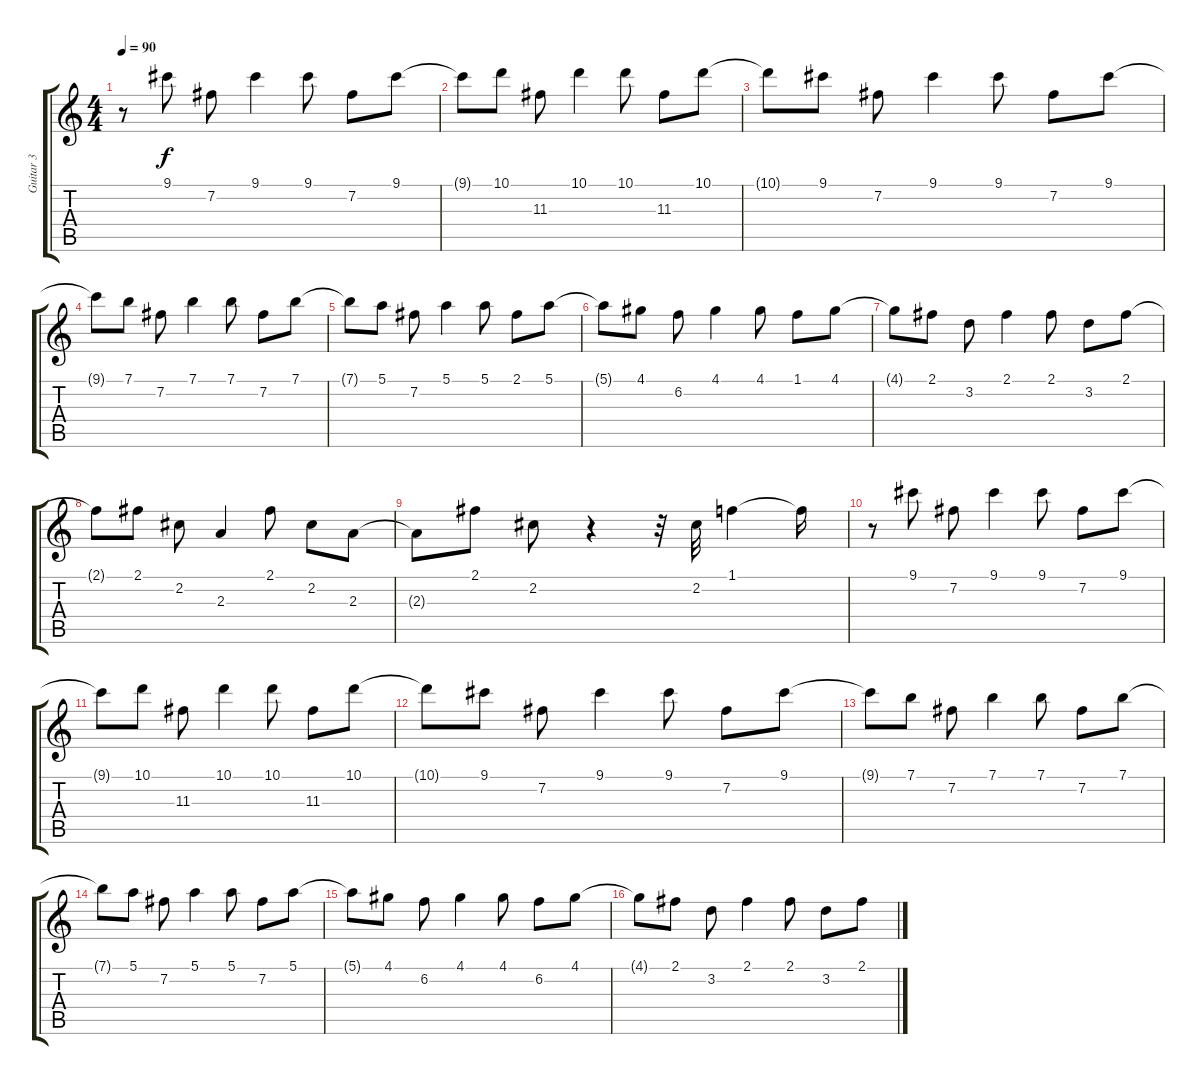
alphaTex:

\track ("Guitar 3" "Guitar 3") {instrument acousticguitarsteel}
\staff {score tabs}
\tuning (E4 B3 G3 D3 A2 E2) {hide}
\ts (4 4)
\tempo 90
\clef g2
\ks c
r.8{dy f instrument acousticguitarsteel} 9.1.8 7.2.8 9.1.4 9.1.8 7.2.8 9.1.8 |
9.1{t}.8 10.1.8 11.3.8 10.1.4 10.1.8 11.3.8 10.1.8 |
10.1{t}.8 9.1.8 7.2.8 9.1.4 9.1.8 7.2.8 9.1.8 |
9.1{t}.8 7.1.8 7.2.8 7.1.4 7.1.8 7.2.8 7.1.8 |
7.1{t}.8 5.1.8 7.2.8 5.1.4 5.1.8 2.1.8 5.1.8 |
5.1{t}.8 4.1.8 6.2.8 4.1.4 4.1.8 1.1.8 4.1.8 |
4.1{t}.8 2.1.8 3.2.8 2.1.4 2.1.8 3.2.8 2.1.8 |
2.1{t}.8 2.1.8 2.2.8 2.3.4 2.1.8 2.2.8 2.3.8 |
2.3{t}.8 2.1.8 2.2.8 r.4 r.32 2.2.32 1.1.4 1.1{t}.16 |
r.8 9.1.8 7.2.8 9.1.4 9.1.8 7.2.8 9.1.8 |
9.1{t}.8 10.1.8 11.3.8 10.1.4 10.1.8 11.3.8 10.1.8 |
10.1{t}.8 9.1.8 7.2.8 9.1.4 9.1.8 7.2.8 9.1.8 |
9.1{t}.8 7.1.8 7.2.8 7.1.4 7.1.8 7.2.8 7.1.8 |
7.1{t}.8 5.1.8 7.2.8 5.1.4 5.1.8 7.2.8 5.1.8 |
5.1{t}.8 4.1.8 6.2.8 4.1.4 4.1.8 6.2.8 4.1.8 |
4.1{t}.8 2.1.8 3.2.8 2.1.4 2.1.8 3.2.8 2.1.8
